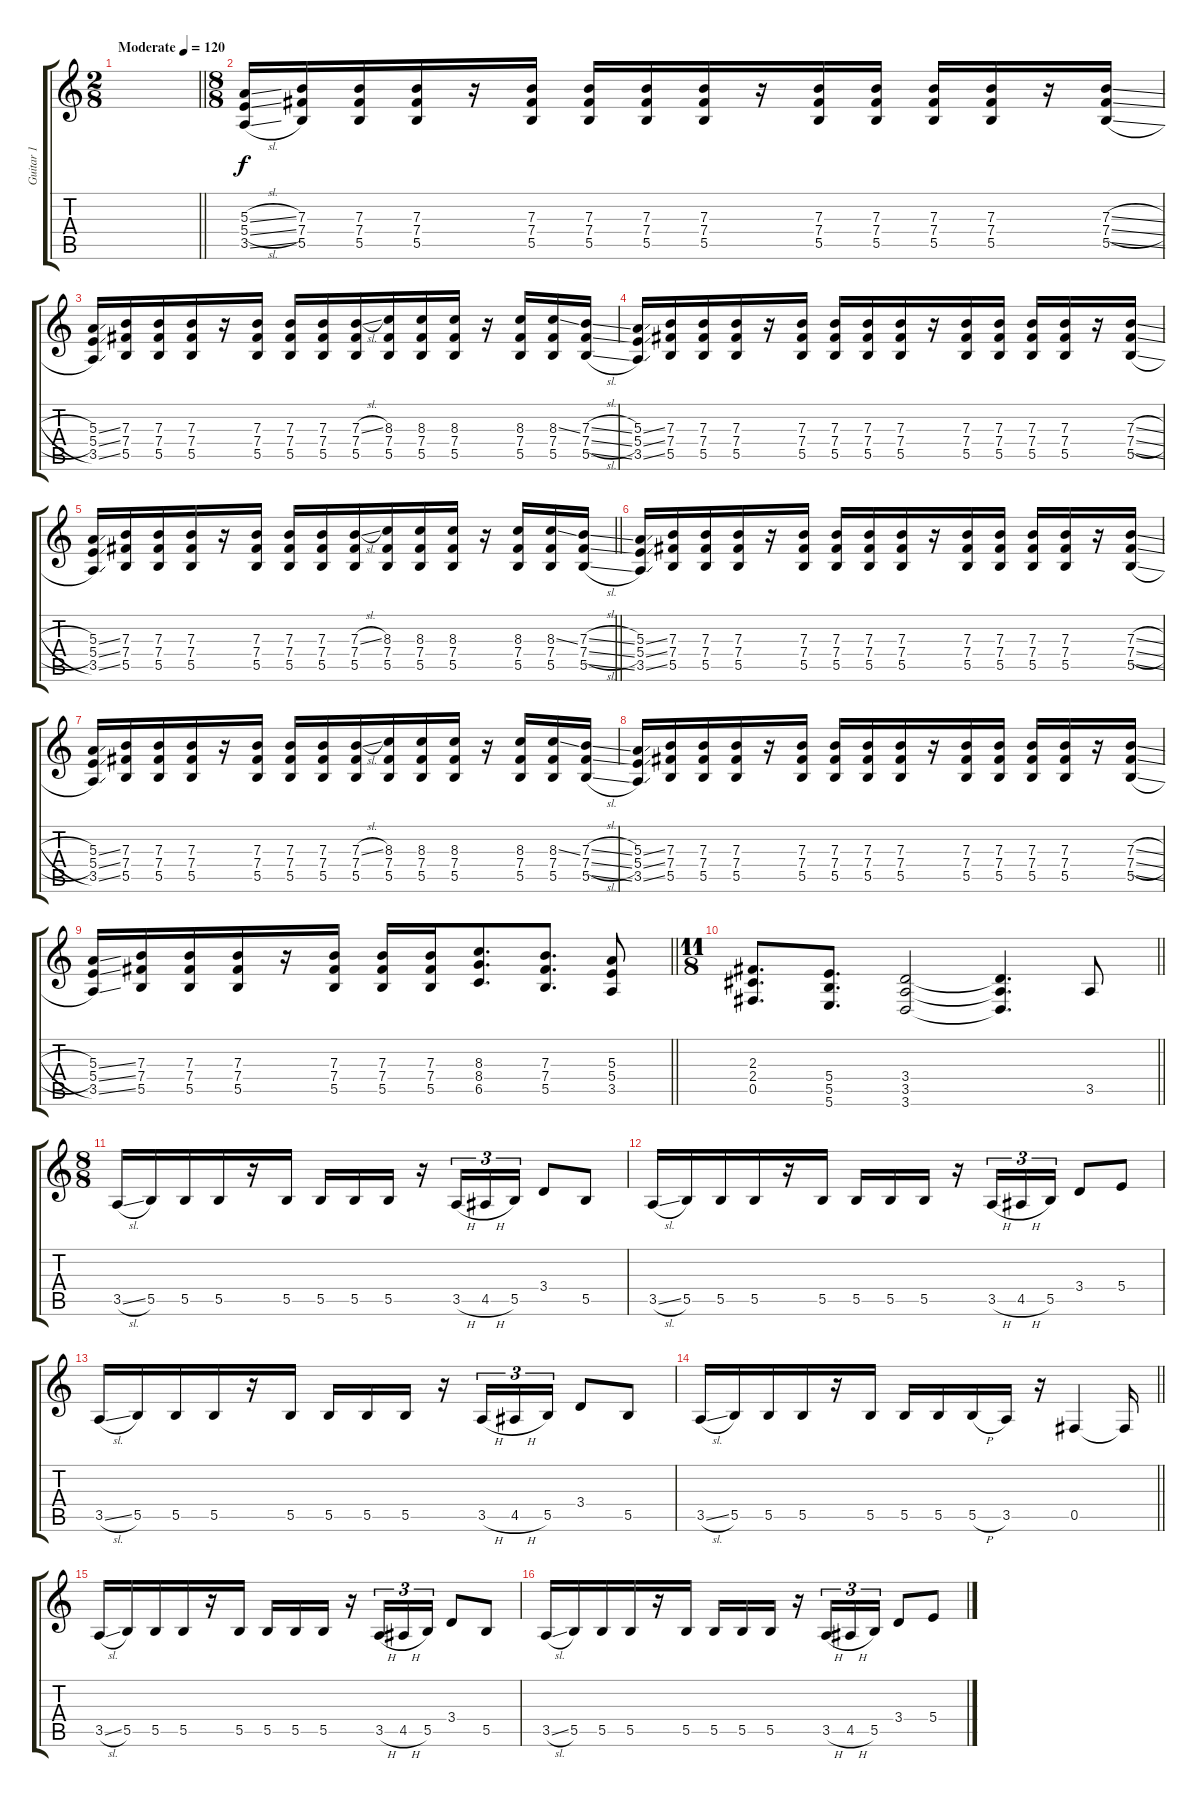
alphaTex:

\track ("Guitar 1" "Guitar 1") {instrument distortionguitar}
\staff {score tabs}
\tuning (Db4 Ab3 E3 B2 Gb2 B1) {hide}
\ts (2 8)
\tempo (120 "Moderate")
\clef g2
\barLineRight lightlight
\ks c
|
\ts (8 8)
(5.3{sl} 5.4{sl} 3.5{sl}).16 (7.3 7.4 5.5).16 (7.3 7.4 5.5).16 (7.3 7.4 5.5).16 r.16 (7.3 7.4 5.5).16 (7.3 7.4 5.5).16 (7.3 7.4 5.5).16 (7.3 7.4 5.5).16 r.16 (7.3 7.4 5.5).16 (7.3 7.4 5.5).16 (7.3 7.4 5.5).16 (7.3 7.4 5.5).16 r.16 (7.3{sl} 7.4{sl} 5.5{sl}).16 |
(5.3{ss} 5.4{ss} 3.5{ss}).16 (7.3 7.4 5.5).16 (7.3 7.4 5.5).16 (7.3 7.4 5.5).16 r.16 (7.3 7.4 5.5).16 (7.3 7.4 5.5).16 (7.3 7.4 5.5).16 (7.3{sl} 7.4 5.5).16 (8.3 7.4 5.5).16 (8.3 7.4 5.5).16 (8.3 7.4 5.5).16 r.16 (8.3 7.4 5.5).16 (8.3{ss} 7.4 5.5).16 (7.3{sl} 7.4{sl} 5.5{sl}).16 |
(5.3{ss} 5.4{ss} 3.5{ss}).16 (7.3 7.4 5.5).16 (7.3 7.4 5.5).16 (7.3 7.4 5.5).16 r.16 (7.3 7.4 5.5).16 (7.3 7.4 5.5).16 (7.3 7.4 5.5).16 (7.3 7.4 5.5).16 r.16 (7.3 7.4 5.5).16 (7.3 7.4 5.5).16 (7.3 7.4 5.5).16 (7.3 7.4 5.5).16 r.16 (7.3{sl} 7.4{sl} 5.5{sl}).16 |
\barLineRight lightlight
(5.3{ss} 5.4{ss} 3.5{ss}).16 (7.3 7.4 5.5).16 (7.3 7.4 5.5).16 (7.3 7.4 5.5).16 r.16 (7.3 7.4 5.5).16 (7.3 7.4 5.5).16 (7.3 7.4 5.5).16 (7.3{sl} 7.4 5.5).16 (8.3 7.4 5.5).16 (8.3 7.4 5.5).16 (8.3 7.4 5.5).16 r.16 (8.3 7.4 5.5).16 (8.3{ss} 7.4 5.5).16 (7.3{sl} 7.4{sl} 5.5{sl}).16 |
(5.3{ss} 5.4{ss} 3.5{ss}).16 (7.3 7.4 5.5).16 (7.3 7.4 5.5).16 (7.3 7.4 5.5).16 r.16 (7.3 7.4 5.5).16 (7.3 7.4 5.5).16 (7.3 7.4 5.5).16 (7.3 7.4 5.5).16 r.16 (7.3 7.4 5.5).16 (7.3 7.4 5.5).16 (7.3 7.4 5.5).16 (7.3 7.4 5.5).16 r.16 (7.3{sl} 7.4{sl} 5.5{sl}).16 |
(5.3{ss} 5.4{ss} 3.5{ss}).16 (7.3 7.4 5.5).16 (7.3 7.4 5.5).16 (7.3 7.4 5.5).16 r.16 (7.3 7.4 5.5).16 (7.3 7.4 5.5).16 (7.3 7.4 5.5).16 (7.3{sl} 7.4 5.5).16 (8.3 7.4 5.5).16 (8.3 7.4 5.5).16 (8.3 7.4 5.5).16 r.16 (8.3 7.4 5.5).16 (8.3{ss} 7.4 5.5).16 (7.3{sl} 7.4{sl} 5.5{sl}).16 |
(5.3{ss} 5.4{ss} 3.5{ss}).16 (7.3 7.4 5.5).16 (7.3 7.4 5.5).16 (7.3 7.4 5.5).16 r.16 (7.3 7.4 5.5).16 (7.3 7.4 5.5).16 (7.3 7.4 5.5).16 (7.3 7.4 5.5).16 r.16 (7.3 7.4 5.5).16 (7.3 7.4 5.5).16 (7.3 7.4 5.5).16 (7.3 7.4 5.5).16 r.16 (7.3{sl} 7.4{sl} 5.5{sl}).16 |
\barLineRight lightlight
(5.3{ss} 5.4{ss} 3.5{ss}).16 (7.3 7.4 5.5).16 (7.3 7.4 5.5).16 (7.3 7.4 5.5).16 r.16 (7.3 7.4 5.5).16 (7.3 7.4 5.5).16 (7.3 7.4 5.5).16 (8.3 8.4 6.5).8{d} (7.3 7.4 5.5).8{d} (5.3 5.4 3.5).8 |
\ts (11 8)
\barLineRight lightlight
(2.3 2.4 0.5).8{d} (5.4 5.5 5.6).8{d} (3.4 3.5 3.6).2 (3.4{t} 3.5{t} 3.6{t}).4{d} 3.5.8 |
\ts (8 8)
\section ("" "")
3.5{sl}.16 5.5.16 5.5.16 5.5.16 r.16 5.5.16 5.5.16 5.5.16 5.5.16 r.16 3.5{h}.16{tu (3 2)} 4.5{h}.16{tu (3 2)} 5.5.16{tu (3 2)} 3.4.8 5.5.8 |
3.5{sl}.16 5.5.16 5.5.16 5.5.16 r.16 5.5.16 5.5.16 5.5.16 5.5.16 r.16 3.5{h}.16{tu (3 2)} 4.5{h}.16{tu (3 2)} 5.5.16{tu (3 2)} 3.4.8 5.4.8 |
3.5{sl}.16 5.5.16 5.5.16 5.5.16 r.16 5.5.16 5.5.16 5.5.16 5.5.16 r.16 3.5{h}.16{tu (3 2)} 4.5{h}.16{tu (3 2)} 5.5.16{tu (3 2)} 3.4.8 5.5.8 |
\barLineRight lightlight
3.5{sl}.16 5.5.16 5.5.16 5.5.16 r.16 5.5.16 5.5.16 5.5.16 5.5{h}.16 3.5.16 r.16 0.5.4 0.5{t}.16 |
3.5{sl}.16 5.5.16 5.5.16 5.5.16 r.16 5.5.16 5.5.16 5.5.16 5.5.16 r.16 3.5{h}.16{tu (3 2)} 4.5{h}.16{tu (3 2)} 5.5.16{tu (3 2)} 3.4.8 5.5.8 |
3.5{sl}.16 5.5.16 5.5.16 5.5.16 r.16 5.5.16 5.5.16 5.5.16 5.5.16 r.16 3.5{h}.16{tu (3 2)} 4.5{h}.16{tu (3 2)} 5.5.16{tu (3 2)} 3.4.8 5.4.8
